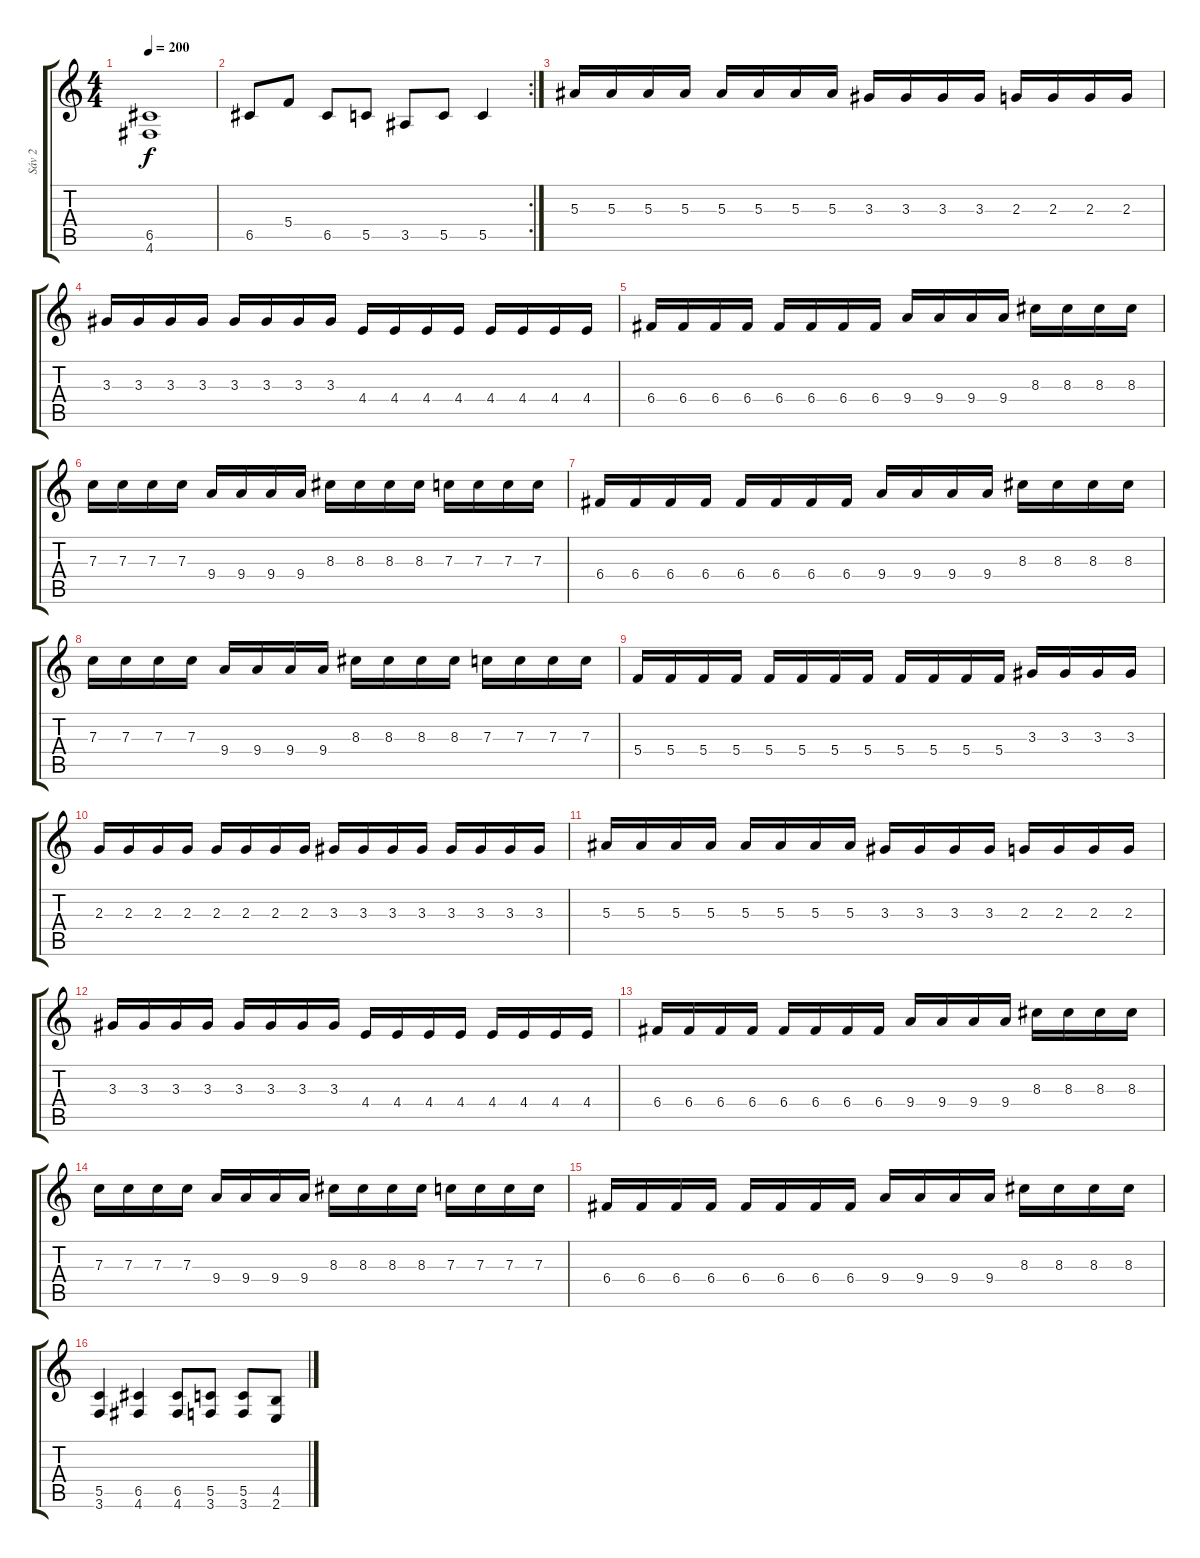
\track ("Sáv 2" "Sáv 2") {instrument electricguitarclean}
\staff {score tabs}
\tuning (D4 A3 F3 C3 G2 D2) {hide}
\ts (4 4)
\tempo 200
\clef g2
\ks c
(6.5 4.6).1{dy f} |
\rc 2
6.5.8 5.4.8 6.5.8 5.5.8 3.5.8 5.5.8 5.5.4 |
5.3.16 5.3.16 5.3.16 5.3.16 5.3.16 5.3.16 5.3.16 5.3.16 3.3.16 3.3.16 3.3.16 3.3.16 2.3.16 2.3.16 2.3.16 2.3.16 |
3.3.16 3.3.16 3.3.16 3.3.16 3.3.16 3.3.16 3.3.16 3.3.16 4.4.16 4.4.16 4.4.16 4.4.16 4.4.16 4.4.16 4.4.16 4.4.16 |
6.4.16 6.4.16 6.4.16 6.4.16 6.4.16 6.4.16 6.4.16 6.4.16 9.4.16 9.4.16 9.4.16 9.4.16 8.3.16 8.3.16 8.3.16 8.3.16 |
7.3.16 7.3.16 7.3.16 7.3.16 9.4.16 9.4.16 9.4.16 9.4.16 8.3.16 8.3.16 8.3.16 8.3.16 7.3.16 7.3.16 7.3.16 7.3.16 |
6.4.16 6.4.16 6.4.16 6.4.16 6.4.16 6.4.16 6.4.16 6.4.16 9.4.16 9.4.16 9.4.16 9.4.16 8.3.16 8.3.16 8.3.16 8.3.16 |
7.3.16 7.3.16 7.3.16 7.3.16 9.4.16 9.4.16 9.4.16 9.4.16 8.3.16 8.3.16 8.3.16 8.3.16 7.3.16 7.3.16 7.3.16 7.3.16 |
5.4.16 5.4.16 5.4.16 5.4.16 5.4.16 5.4.16 5.4.16 5.4.16 5.4.16 5.4.16 5.4.16 5.4.16 3.3.16 3.3.16 3.3.16 3.3.16 |
2.3.16 2.3.16 2.3.16 2.3.16 2.3.16 2.3.16 2.3.16 2.3.16 3.3.16 3.3.16 3.3.16 3.3.16 3.3.16 3.3.16 3.3.16 3.3.16 |
5.3.16 5.3.16 5.3.16 5.3.16 5.3.16 5.3.16 5.3.16 5.3.16 3.3.16 3.3.16 3.3.16 3.3.16 2.3.16 2.3.16 2.3.16 2.3.16 |
3.3.16 3.3.16 3.3.16 3.3.16 3.3.16 3.3.16 3.3.16 3.3.16 4.4.16 4.4.16 4.4.16 4.4.16 4.4.16 4.4.16 4.4.16 4.4.16 |
6.4.16 6.4.16 6.4.16 6.4.16 6.4.16 6.4.16 6.4.16 6.4.16 9.4.16 9.4.16 9.4.16 9.4.16 8.3.16 8.3.16 8.3.16 8.3.16 |
7.3.16 7.3.16 7.3.16 7.3.16 9.4.16 9.4.16 9.4.16 9.4.16 8.3.16 8.3.16 8.3.16 8.3.16 7.3.16 7.3.16 7.3.16 7.3.16 |
6.4.16 6.4.16 6.4.16 6.4.16 6.4.16 6.4.16 6.4.16 6.4.16 9.4.16 9.4.16 9.4.16 9.4.16 8.3.16 8.3.16 8.3.16 8.3.16 |
(5.5 3.6).4 (6.5 4.6).4 (6.5 4.6).8 (5.5 3.6).8 (5.5 3.6).8 (4.5 2.6).8
